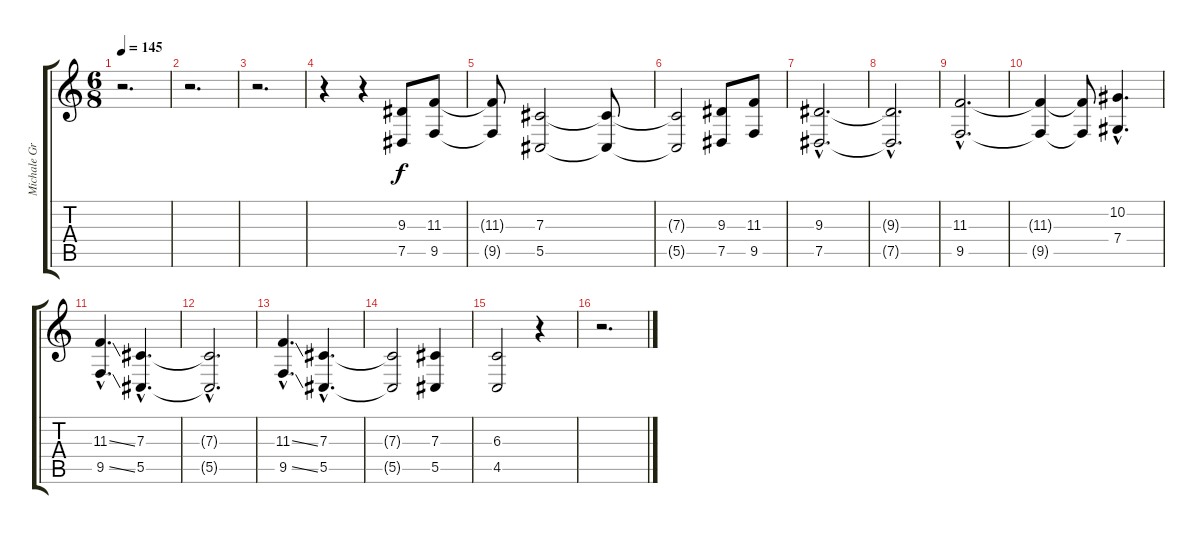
\track ("Michale Graves" "Michale Gr") {instrument choiraahs}
\staff {score tabs}
\tuning (Eb4 Bb3 Gb3 Db3 Ab2 Eb2) {hide}
\ts (6 8)
\tempo 145
\clef g2
\ks c
r.2{d dy f instrument choiraahs} |
r.2{d} |
r.2{d} |
r.4 r.4 (9.3 7.5).8 (11.3 9.5).8 |
(11.3{t} 9.5{t}).8 (7.3 5.5).2 (7.3{t} 5.5{t}).8 |
(7.3{t} 5.5{t}).2 (9.3 7.5).8 (11.3 9.5).8 |
(9.3{hac} 7.5{hac}).2{d} |
(9.3{hac t} 7.5{hac t}).2{d} |
(11.3{hac} 9.5{hac}).2{d} |
(11.3{t} 9.5{t}).4 (11.3{t} 9.5{t}).8 (10.2{hac} 7.4{hac}).4{d} |
(11.3{ss hac} 9.5{ss hac}).4{d} (7.3{hac} 5.5{hac}).4{d} |
(7.3{hac t} 5.5{hac t}).2{d} |
(11.3{ss hac} 9.5{ss hac}).4{d} (7.3{hac} 5.5{hac}).4{d} |
(7.3{t} 5.5{t}).2 (7.3 5.5).4 |
(6.3 4.5).2 r.4 |
r.2{d}
